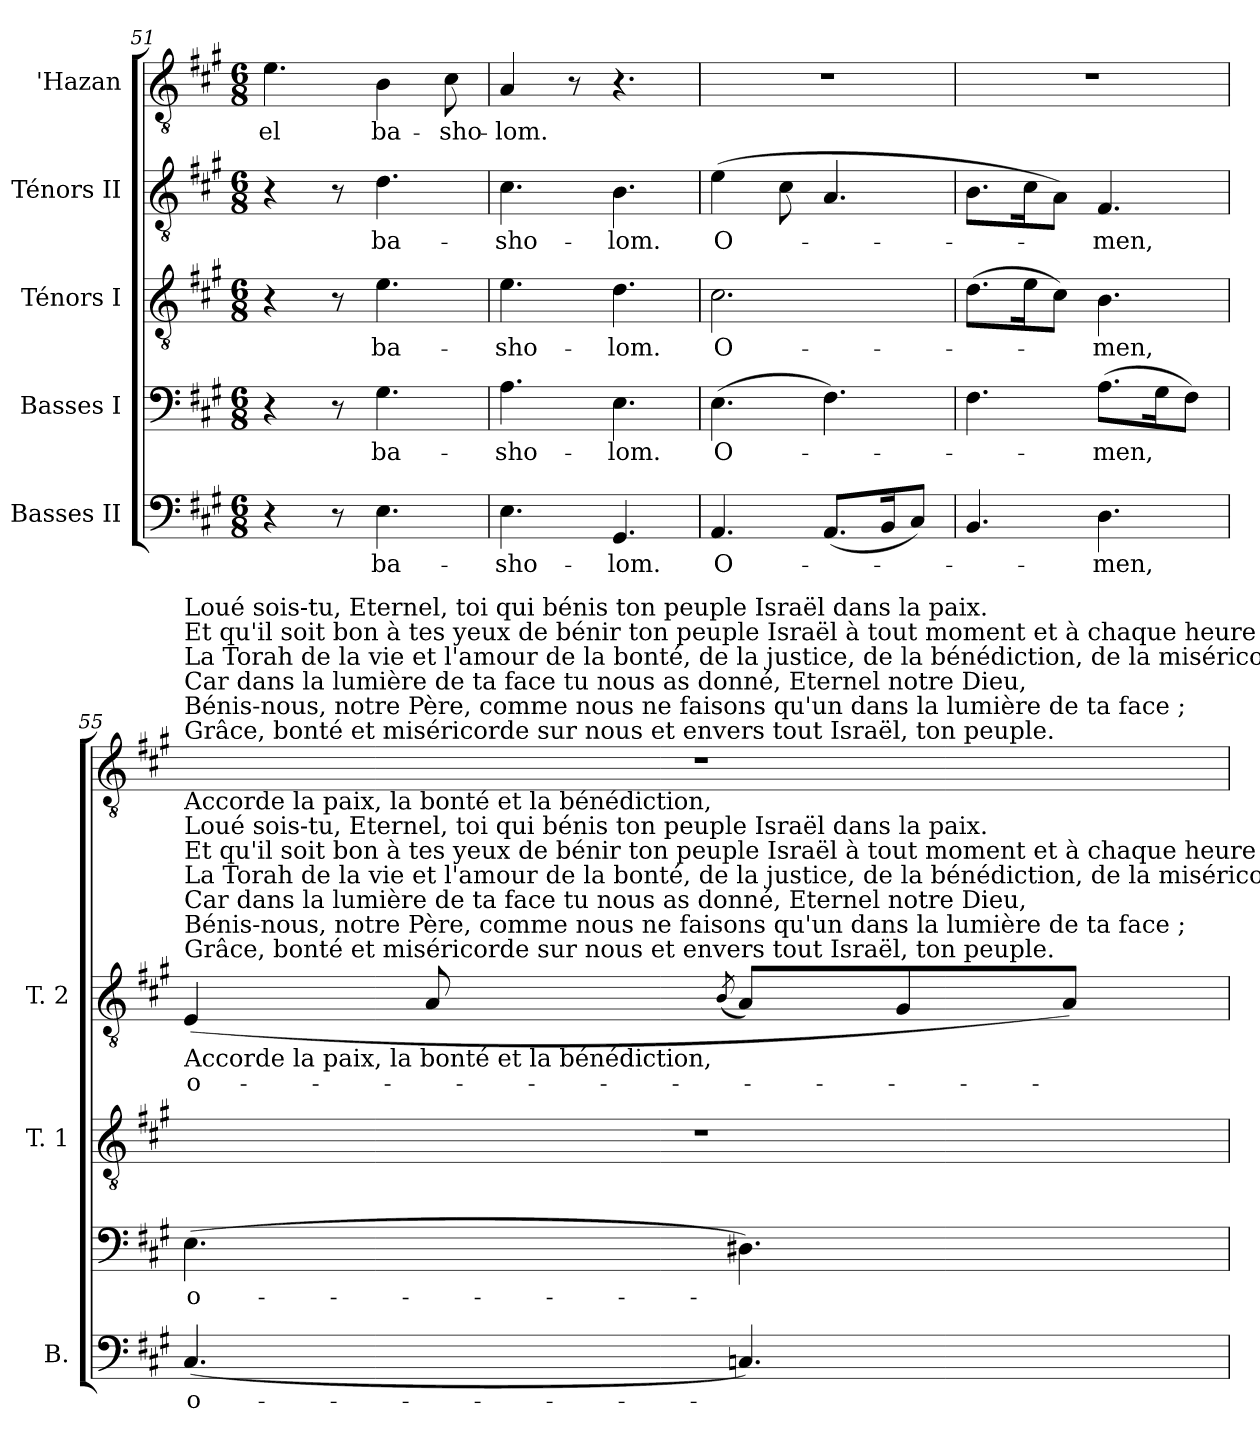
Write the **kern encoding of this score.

**kern	**text	**kern	**text	**kern	**text	**kern	**text	**kern	**text
*part5	*part5	*part4	*part4	*part3	*part3	*part2	*part2	*part1	*part1
*staff5	*staff5	*staff4	*staff4	*staff3	*staff3	*staff2	*staff2	*staff1	*staff1
*I"Basses II	*	*I"Basses I	*	*I"Ténors I	*	*I"Ténors II	*	*I"'Hazan	*
*I'B.	*	*	*	*I'T. 1	*	*I'T. 2	*	*	*
*clefF4	*	*clefF4	*	*clefGv2	*	*clefGv2	*	*clefGv2	*
*	*	*	*	*ITrd7c12	*	*ITrd7c12	*	*ITrd7c12	*
*k[f#c#g#]	*	*k[f#c#g#]	*	*k[f#c#g#]	*	*k[f#c#g#]	*	*k[f#c#g#]	*
*A:	*	*A:	*	*A:	*	*A:	*	*A:	*
*M6/8	*	*M6/8	*	*M6/8	*	*M6/8	*	*M6/8	*
=51	=51	=51	=51	=51	=51	=51	=51	=51	=51
!	!	!	!	!	!	!	!	!	!LO:LY:b:color=#000000
4r	.	4r	.	4r	.	4r	.	4.Ei\	-el
8r	.	8r	.	8r	.	8r	.	.	.
!	!LO:LY:b:color=#000000	!	!	!	!	!	!	!	!
!	!	!	!LO:LY:b:color=#000000	!	!	!	!	!	!
!	!	!	!	!	!LO:LY:b:color=#000000	!	!	!	!
!	!	!	!	!	!	!	!LO:LY:b:color=#000000	!	!
!	!	!	!	!	!	!	!	!	!LO:LY:b:color=#000000
4.Ei\	ba-	4.G#i\	ba-	4.Ei\	ba-	4.Di\	ba-	4BBi\	ba-
!	!	!	!	!	!	!	!	!	!LO:LY:b:color=#000000
.	.	.	.	.	.	.	.	8C#i\	-sho-
=52	=52	=52	=52	=52	=52	=52	=52	=52	=52
!	!LO:LY:b:color=#000000	!	!	!	!	!	!	!	!
!	!	!	!LO:LY:b:color=#000000	!	!	!	!	!	!
!	!	!	!	!	!LO:LY:b:color=#000000	!	!	!	!
!	!	!	!	!	!	!	!LO:LY:b:color=#000000	!	!
!	!	!	!	!	!	!	!	!	!LO:LY:b:color=#000000
4.Ei\	-sho-	4.Ai\	-sho-	4.Ei\	-sho-	4.C#i\	-sho-	4AAi/	-lom.
.	.	.	.	.	.	.	.	8r	.
!	!LO:LY:b:color=#000000	!	!	!	!	!	!	!	!
!	!	!	!LO:LY:b:color=#000000	!	!	!	!	!	!
!	!	!	!	!	!LO:LY:b:color=#000000	!	!	!	!
!	!	!	!	!	!	!	!LO:LY:b:color=#000000	!	!
4.GG#i/	-lom.	4.Ei\	-lom.	4.Di\	-lom.	4.BBi\	-lom.	4.r	.
=53	=53	=53	=53	=53	=53	=53	=53	=53	=53
!	!LO:LY:b:color=#000000	!	!	!	!	!	!	!	!
!	!	!	!LO:LY:b:color=#000000	!	!	!	!	!	!
!	!	!	!	!	!LO:LY:b:color=#000000	!	!	!	!
!	!	!	!	!	!	!	!LO:LY:b:color=#000000	!LO:N:vis=1	!
4.AAi/	O-	(4.Ei\	O-	2.C#i\	O-	(4Ei\	O-	2.r	.
.	.	.	.	.	.	8C#i\	.	.	.
(8.AAi/L	.	4.F#i\)	.	.	.	4.AAi/	.	.	.
16BBi/k	.	.	.	.	.	.	.	.	.
8C#i/J)	.	.	.	.	.	.	.	.	.
=54	=54	=54	=54	=54	=54	=54	=54	=54	=54
!	!	!	!	!	!	!	!	!LO:N:vis=1	!
4.BBi/	.	4.F#i\	.	(8.Di\L	.	8.BBi\L	.	2.r	.
.	.	.	.	16Ei\k	.	16C#i\k	.	.	.
.	.	.	.	8C#i\J)	.	8AAi\J)	.	.	.
!	!LO:LY:b:color=#000000	!	!	!	!	!	!	!	!
!	!	!	!LO:LY:b:color=#000000	!	!	!	!	!	!
!	!	!	!	!	!LO:LY:b:color=#000000	!	!	!	!
!	!	!	!	!	!	!	!LO:LY:b:color=#000000	!	!
4.Di\	-men,	(8.Ai\L	-men,	4.BBi\	-men,	4.FF#i/	-men,	.	.
.	.	16G#i\k	.	.	.	.	.	.	.
.	.	8F#i\J)	.	.	.	.	.	.	.
!!LO:LB:g=z
=55	=55	=55	=55	=55	=55	=55	=55	=55	=55
!	!LO:LY:b:color=#000000	!	!	!	!	!	!	!	!
!	!	!	!LO:LY:b:color=#000000	!LO:N:vis=1	!	!	!	!	!
!	!	!	!	!	!	!	!	!LO:TX:b:t=Accorde la paix, la bonté et la bénédiction,	!
!	!	!	!	!	!	!	!	!LO:TX:t=Grâce, bonté et miséricorde sur nous et envers tout Israël, ton peuple.	!
!	!	!	!	!	!	!	!	!LO:TX:t=Bénis-nous, notre Père, comme nous ne faisons qu'un dans la lumière de ta face ;	!
!	!	!	!	!	!	!	!	!LO:TX:t=Car dans la lumière de ta face tu nous as donné, Eternel notre Dieu,	!
!	!	!	!	!	!	!	!	!LO:TX:t=La Torah de la vie et l'amour de la bonté, de la justice, de la bénédiction, de la miséricorde, de la vie et de la paix;	!
!	!	!	!	!	!	!	!	!LO:TX:t=Et qu'il soit bon à tes yeux de bénir ton peuple Israël à tout moment et à chaque heure de Ta paix.	!
!	!	!	!	!	!	!	!	!LO:TX:t=Loué sois-tu, Eternel, toi qui bénis ton peuple Israël dans la paix.	!
!	!	!	!	!	!	!LO:TX:b:t=Accorde la paix, la bonté et la bénédiction,	!	!	!
!	!	!	!	!	!	!LO:TX:t=Grâce, bonté et miséricorde sur nous et envers tout Israël, ton peuple.	!	!	!
!	!	!	!	!	!	!LO:TX:t=Bénis-nous, notre Père, comme nous ne faisons qu'un dans la lumière de ta face ;	!	!	!
!	!	!	!	!	!	!LO:TX:t=Car dans la lumière de ta face tu nous as donné, Eternel notre Dieu,	!	!	!
!	!	!	!	!	!	!LO:TX:t=La Torah de la vie et l'amour de la bonté, de la justice, de la bénédiction, de la miséricorde, de la vie et de la paix;	!	!	!
!	!	!	!	!	!	!LO:TX:t=Et qu'il soit bon à tes yeux de bénir ton peuple Israël à tout moment et à chaque heure de Ta paix.	!	!	!
!	!	!	!	!	!	!LO:TX:t=Loué sois-tu, Eternel, toi qui bénis ton peuple Israël dans la paix.	!	!	!
!	!	!	!	!	!	!	!LO:LY:b:color=#000000	!LO:N:vis=1	!
(4.C#i/	o-	(4.Ei\	o-	2.r	.	(4EEi/	o-	2.r	.
.	.	.	.	.	.	8AAi/	.	.	.
.	.	.	.	.	.	(8qBBi/	.	.	.
4.Cni/)	.	4.D#Xi\)	.	.	.	8AAi/L)	.	.	.
.	.	.	.	.	.	8GG#i/	.	.	.
.	.	.	.	.	.	8AAi/J)	.	.	.
=	=	=	=	=	=	=	=	=	=
*-	*-	*-	*-	*-	*-	*-	*-	*-	*-
